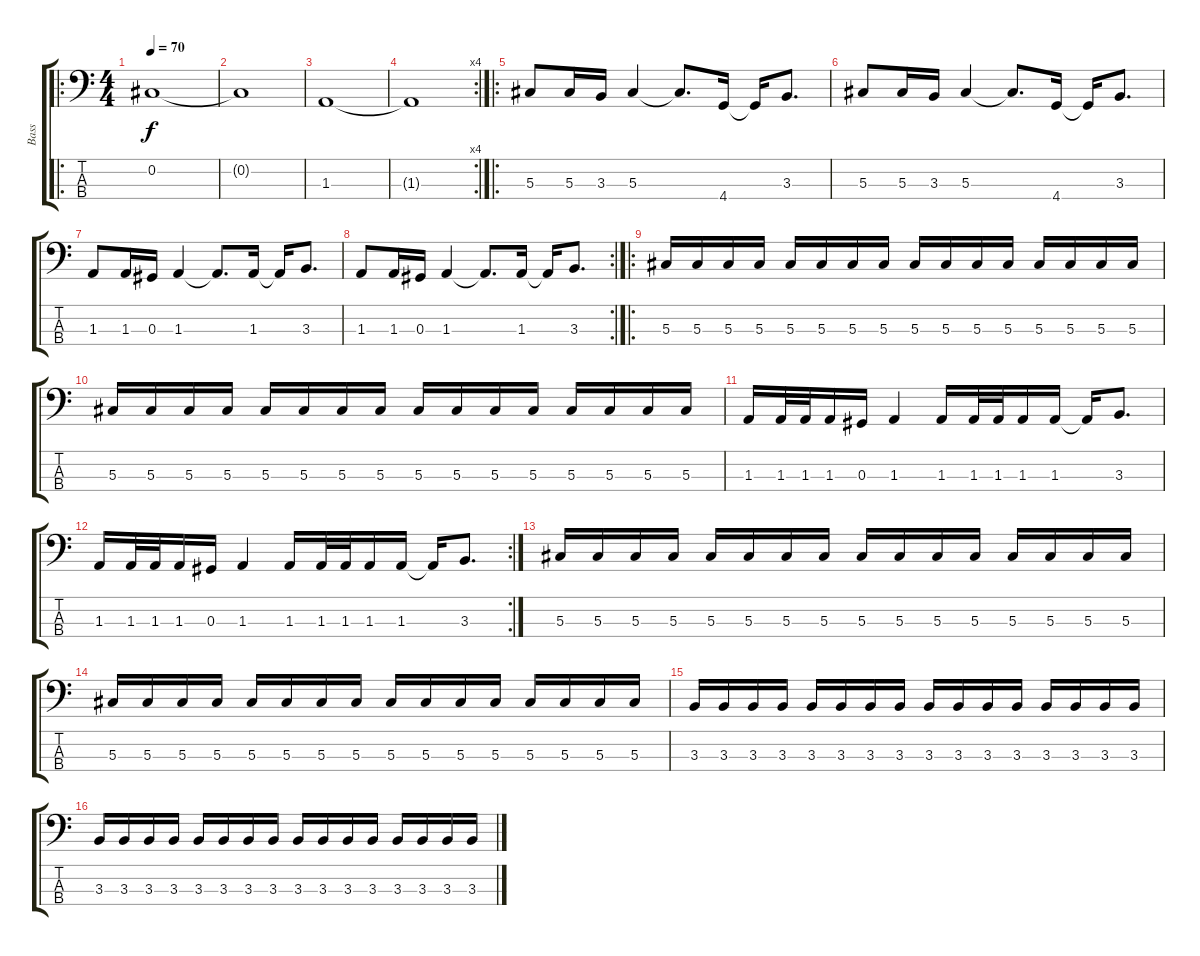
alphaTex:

\track ("Bass" "Bass") {instrument electricbassfinger}
\staff {score tabs}
\tuning (Gb2 Db2 Ab1 Eb1) {hide}
\ro
\ts (4 4)
\tempo 70
\clef f4
\ks c
0.2.1{dy f} |
0.2{t}.1 |
1.3.1 |
\rc 4
1.3{t}.1 |
\ro
5.3.8 5.3.16 3.3.16 5.3.4 5.3{t}.8{d} 4.4.16 4.4{t}.16 3.3.8{d} |
5.3.8 5.3.16 3.3.16 5.3.4 5.3{t}.8{d} 4.4.16 4.4{t}.16 3.3.8{d} |
1.3.8 1.3.16 0.3.16 1.3.4 1.3{t}.8{d} 1.3.16 1.3{t}.16 3.3.8{d} |
\rc 2
1.3.8 1.3.16 0.3.16 1.3.4 1.3{t}.8{d} 1.3.16 1.3{t}.16 3.3.8{d} |
\ro
5.3.16 5.3.16 5.3.16 5.3.16 5.3.16 5.3.16 5.3.16 5.3.16 5.3.16 5.3.16 5.3.16 5.3.16 5.3.16 5.3.16 5.3.16 5.3.16 |
5.3.16 5.3.16 5.3.16 5.3.16 5.3.16 5.3.16 5.3.16 5.3.16 5.3.16 5.3.16 5.3.16 5.3.16 5.3.16 5.3.16 5.3.16 5.3.16 |
1.3.16 1.3.32 1.3.32 1.3.16 0.3.16 1.3.4 1.3.16 1.3.32 1.3.32 1.3.16 1.3.16 1.3{t}.16 3.3.8{d} |
\rc 2
1.3.16 1.3.32 1.3.32 1.3.16 0.3.16 1.3.4 1.3.16 1.3.32 1.3.32 1.3.16 1.3.16 1.3{t}.16 3.3.8{d} |
5.3.16 5.3.16 5.3.16 5.3.16 5.3.16 5.3.16 5.3.16 5.3.16 5.3.16 5.3.16 5.3.16 5.3.16 5.3.16 5.3.16 5.3.16 5.3.16 |
5.3.16 5.3.16 5.3.16 5.3.16 5.3.16 5.3.16 5.3.16 5.3.16 5.3.16 5.3.16 5.3.16 5.3.16 5.3.16 5.3.16 5.3.16 5.3.16 |
3.3.16 3.3.16 3.3.16 3.3.16 3.3.16 3.3.16 3.3.16 3.3.16 3.3.16 3.3.16 3.3.16 3.3.16 3.3.16 3.3.16 3.3.16 3.3.16 |
3.3.16 3.3.16 3.3.16 3.3.16 3.3.16 3.3.16 3.3.16 3.3.16 3.3.16 3.3.16 3.3.16 3.3.16 3.3.16 3.3.16 3.3.16 3.3.16
